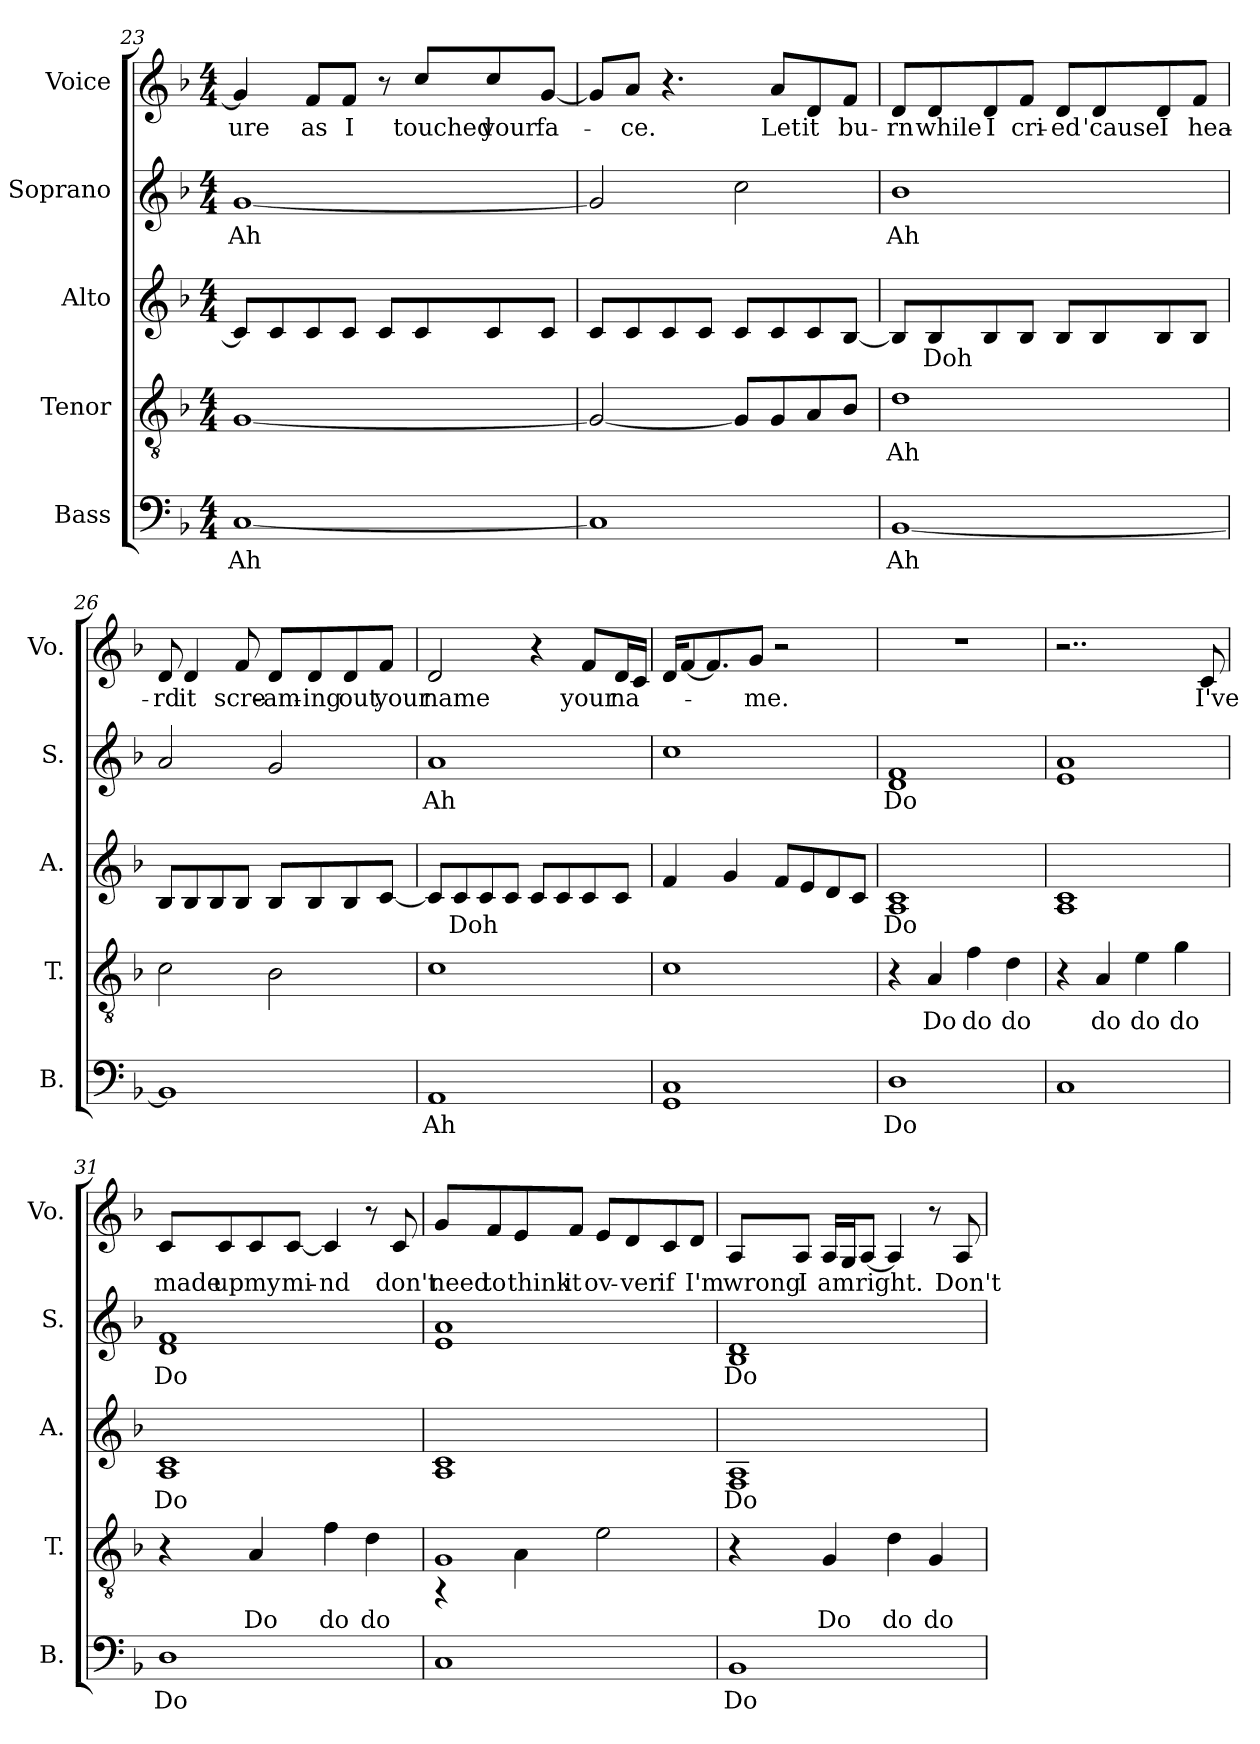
**kern	**text	**kern	**text	**kern	**text	**kern	**text	**kern	**text
*part5	*part5	*part4	*part4	*part3	*part3	*part2	*part2	*part1	*part1
*staff5	*staff5	*staff4	*staff4	*staff3	*staff3	*staff2	*staff2	*staff1	*staff1
*I"Bass	*	*I"Tenor	*	*I"Alto	*	*I"Soprano	*	*I"Voice	*
*I'B.	*	*I'T.	*	*I'A.	*	*I'S.	*	*I'Vo.	*
!!LO:LB:g=z
*clefF4	*	*clefGv2	*	*clefG2	*	*clefG2	*	*clefG2	*
*k[b-]	*	*k[b-]	*	*k[b-]	*	*k[b-]	*	*k[b-]	*
*M4/4	*	*M4/4	*	*M4/4	*	*M4/4	*	*M4/4	*
=23	=23	=23	=23	=23	=23	=23	=23	=23	=23
[1C	Ah	[1G	.	8c/L]	.	[1g	Ah	4g/]	-ure
.	.	.	.	8c/	.	.	.	.	.
.	.	.	.	8c/	.	.	.	8f/L	as
.	.	.	.	8c/J	.	.	.	8f/J	I
.	.	.	.	8c/L	.	.	.	8r	.
.	.	.	.	8c/	.	.	.	8cc/L	touched
.	.	.	.	8c/	.	.	.	8cc/	your
.	.	.	.	8c/J	.	.	.	[8g/J	fa-
=24	=24	=24	=24	=24	=24	=24	=24	=24	=24
1C]	.	2G/_	.	8c/L	.	2g/]	.	8g/L]	.
.	.	.	.	8c/	.	.	.	8a/J	-ce.
.	.	.	.	8c/	.	.	.	4.r	.
.	.	.	.	8c/J	.	.	.	.	.
.	.	8G/L]	.	8c/L	.	2cc\	.	.	.
.	.	8G/	.	8c/	.	.	.	8a/L	Let
.	.	8A/	.	8c/	.	.	.	8d/	it
.	.	8B-/J	.	[8B-/J	.	.	.	8f/J	bu-
=25	=25	=25	=25	=25	=25	=25	=25	=25	=25
[1BB-	Ah	1d	Ah	8B-/L]	.	1b-	Ah	8d/L	-rn
.	.	.	.	8B-/	Doh	.	.	8d/	while
.	.	.	.	8B-/	.	.	.	8d/	I
.	.	.	.	8B-/J	.	.	.	8f/J	cri-
.	.	.	.	8B-/L	.	.	.	8d/L	-ed
.	.	.	.	8B-/	.	.	.	8d/	'cause
.	.	.	.	8B-/	.	.	.	8d/	I
.	.	.	.	8B-/J	.	.	.	8f/J	hea-
!!LO:PB:g=z
=26	=26	=26	=26	=26	=26	=26	=26	=26	=26
1BB-]	.	2c\	.	8B-/L	.	2a/	.	8d/	-rd
.	.	.	.	8B-/	.	.	.	4d/	it
.	.	.	.	8B-/	.	.	.	.	.
.	.	.	.	8B-/J	.	.	.	8f/	scre-
.	.	2B-\	.	8B-/L	.	2g/	.	8d/L	-am-
.	.	.	.	8B-/	.	.	.	8d/	-ing
.	.	.	.	8B-/	.	.	.	8d/	out
.	.	.	.	[8c/J	.	.	.	8f/J	your
=27	=27	=27	=27	=27	=27	=27	=27	=27	=27
1AA	Ah	1c	.	8c/L]	.	1a	Ah	2d/	name
.	.	.	.	8c/	Doh	.	.	.	.
.	.	.	.	8c/	.	.	.	.	.
.	.	.	.	8c/J	.	.	.	.	.
.	.	.	.	8c/L	.	.	.	4r	.
.	.	.	.	8c/	.	.	.	.	.
.	.	.	.	8c/	.	.	.	8f/L	your
.	.	.	.	8c/J	.	.	.	16d/L	na-
.	.	.	.	.	.	.	.	16c/JJ	.
=28	=28	=28	=28	=28	=28	=28	=28	=28	=28
1GG 1C	.	1c	.	4f/	.	1cc	.	16d/KL	.
.	.	.	.	.	.	.	.	[8f/	.
.	.	.	.	.	.	.	.	8.f/]	.
.	.	.	.	4g/	.	.	.	.	.
.	.	.	.	.	.	.	.	8g/J	-me.
.	.	.	.	8f/L	.	.	.	2r	.
.	.	.	.	8e/	.	.	.	.	.
.	.	.	.	8d/	.	.	.	.	.
.	.	.	.	8c/J	.	.	.	.	.
=29	=29	=29	=29	=29	=29	=29	=29	=29	=29
1D	Do	4r	.	1A 1c	Do	1d 1f	Do	1r	.
.	.	4A/	Do	.	.	.	.	.	.
.	.	4f\	do	.	.	.	.	.	.
.	.	4d\	do	.	.	.	.	.	.
!!LO:LB:g=z
=30	=30	=30	=30	=30	=30	=30	=30	=30	=30
1C	.	4r	.	1A 1c	.	1e 1a	.	2..r	.
.	.	4A/	do	.	.	.	.	.	.
.	.	4e\	do	.	.	.	.	.	.
.	.	4g\	do	.	.	.	.	.	.
.	.	.	.	.	.	.	.	8c/	I've
=31	=31	=31	=31	=31	=31	=31	=31	=31	=31
1D	Do	4r	.	1A 1c	Do	1d 1f	Do	8c/L	made
.	.	.	.	.	.	.	.	8c/	up
.	.	4A/	Do	.	.	.	.	8c/	my
.	.	.	.	.	.	.	.	[8c/J	mi-
.	.	4f\	do	.	.	.	.	4c/]	-nd
.	.	4d\	do	.	.	.	.	8r	.
.	.	.	.	.	.	.	.	8c/	don't
=32	=32	=32	=32	=32	=32	=32	=32	=32	=32
*	*	*^	*	*	*	*	*	*	*
1C	.	1G	4r	.	1A 1c	.	1e 1a	.	8g/L	need
.	.	.	.	.	.	.	.	.	8f/	to
.	.	.	4A\	.	.	.	.	.	8e/	think
.	.	.	.	.	.	.	.	.	8f/J	it
.	.	.	2e\	.	.	.	.	.	8e/L	ov-
.	.	.	.	.	.	.	.	.	8d/	-ver
.	.	.	.	.	.	.	.	.	8c/	if
.	.	.	.	.	.	.	.	.	8d/J	I'm
*	*	*v	*v	*	*	*	*	*	*	*
!!LO:PB:g=z
=33	=33	=33	=33	=33	=33	=33	=33	=33	=33
1BB-	Do	4r	.	1F 1A	Do	1B- 1d	Do	8A/L	wrong
.	.	.	.	.	.	.	.	8A/J	I
.	.	4G/	Do	.	.	.	.	16A/LL	am
.	.	.	.	.	.	.	.	16G/J	.
.	.	.	.	.	.	.	.	[8A/J	right.
.	.	4d\	do	.	.	.	.	4A/]	.
.	.	4G/	do	.	.	.	.	8r	.
.	.	.	.	.	.	.	.	8A/	Don't
=	=	=	=	=	=	=	=	=	=
*-	*-	*-	*-	*-	*-	*-	*-	*-	*-
